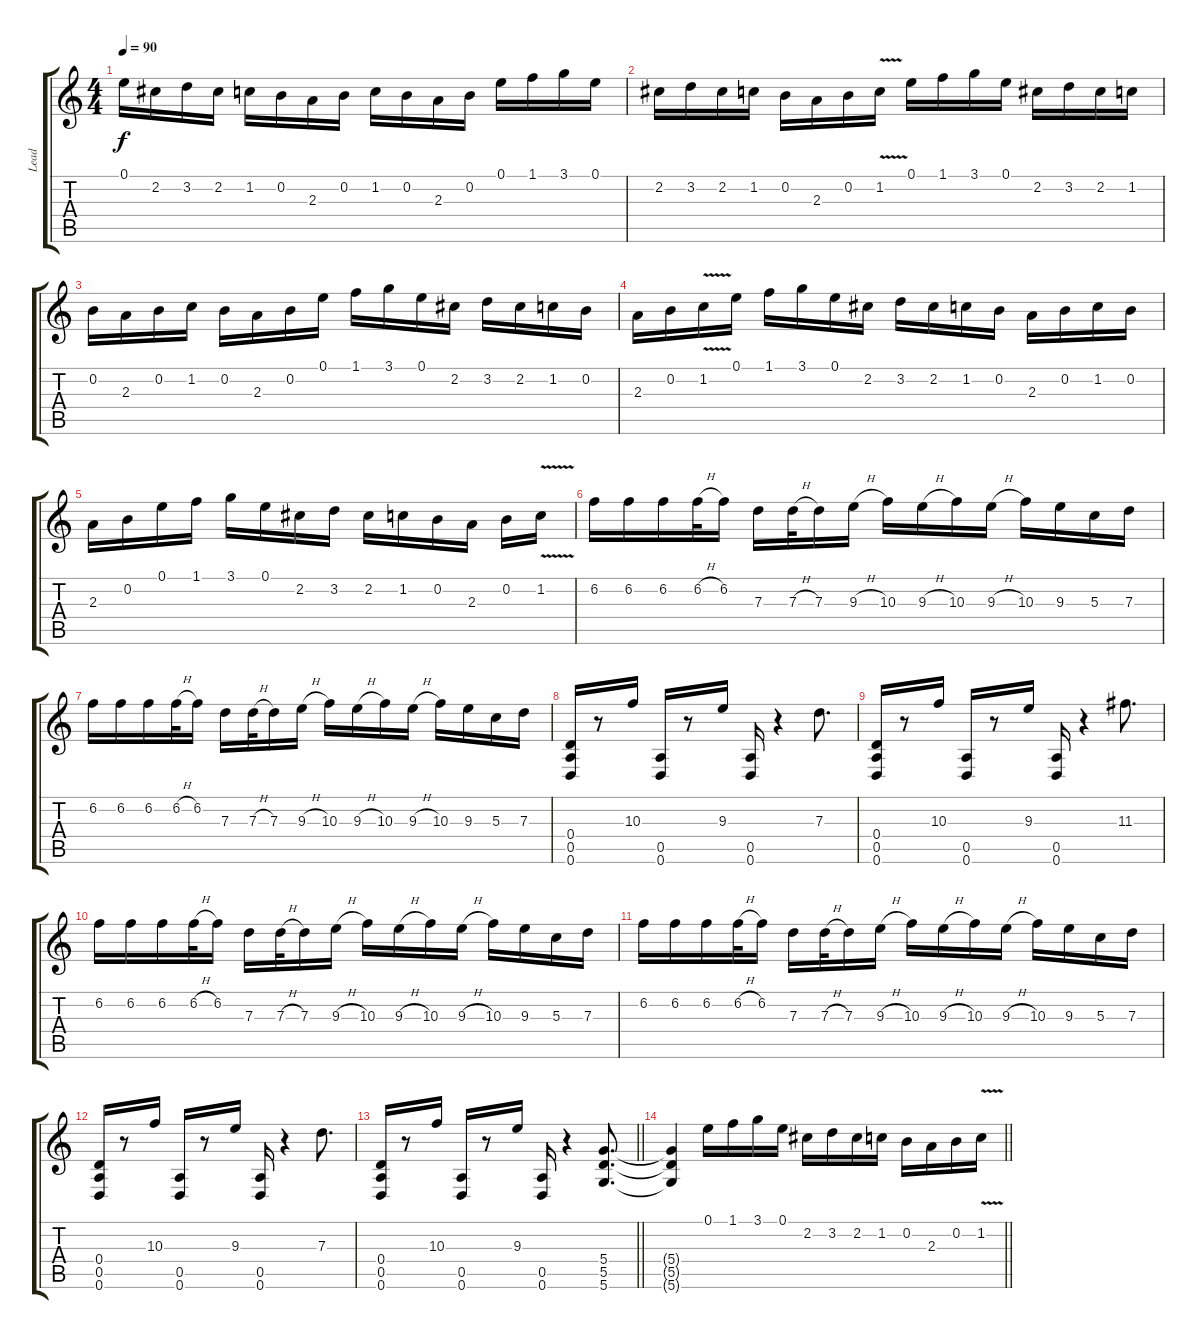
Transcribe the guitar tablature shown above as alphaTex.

\track ("Lead" "Lead") {instrument overdrivenguitar}
\staff {score tabs}
\tuning (E4 B3 G3 D3 A2 D2) {hide}
\ts (4 4)
\tempo 90
\clef g2
\ks c
0.1.16{dy f} 2.2.16 3.2.16 2.2.16 1.2.16 0.2.16 2.3.16 0.2.16 1.2.16 0.2.16 2.3.16 0.2.16 0.1.16 1.1.16 3.1.16 0.1.16 |
2.2.16 3.2.16 2.2.16 1.2.16 0.2.16 2.3.16 0.2.16 1.2{v}.16 0.1.16 1.1.16 3.1.16 0.1.16 2.2.16 3.2.16 2.2.16 1.2.16 |
0.2.16 2.3.16 0.2.16 1.2.16 0.2.16 2.3.16 0.2.16 0.1.16 1.1.16 3.1.16 0.1.16 2.2.16 3.2.16 2.2.16 1.2.16 0.2.16 |
2.3.16 0.2.16 1.2{v}.16 0.1.16 1.1.16 3.1.16 0.1.16 2.2.16 3.2.16 2.2.16 1.2.16 0.2.16 2.3.16 0.2.16 1.2.16 0.2.16 |
2.3.16 0.2.16 0.1.16 1.1.16 3.1.16 0.1.16 2.2.16 3.2.16 2.2.16 1.2.16 0.2.16 2.3.16 0.2.16 1.2{v}.16 |
6.2.16 6.2.16 6.2.16 6.2{h}.32 6.2.16 7.3.16 7.3{h}.32 7.3.16 9.3{h}.16 10.3.16 9.3{h}.16 10.3.16 9.3{h}.16 10.3.16 9.3.16 5.3.16 7.3.16 |
6.2.16 6.2.16 6.2.16 6.2{h}.32 6.2.16 7.3.16 7.3{h}.32 7.3.16 9.3{h}.16 10.3.16 9.3{h}.16 10.3.16 9.3{h}.16 10.3.16 9.3.16 5.3.16 7.3.16 |
(0.4 0.5 0.6).16 r.8 10.3.16 (0.5 0.6).16 r.8 9.3.16 (0.5 0.6).16 r.4 7.3.8{d} |
(0.4 0.5 0.6).16 r.8 10.3.16 (0.5 0.6).16 r.8 9.3.16 (0.5 0.6).16 r.4 11.3.8{d} |
6.2.16 6.2.16 6.2.16 6.2{h}.32 6.2.16 7.3.16 7.3{h}.32 7.3.16 9.3{h}.16 10.3.16 9.3{h}.16 10.3.16 9.3{h}.16 10.3.16 9.3.16 5.3.16 7.3.16 |
6.2.16 6.2.16 6.2.16 6.2{h}.32 6.2.16 7.3.16 7.3{h}.32 7.3.16 9.3{h}.16 10.3.16 9.3{h}.16 10.3.16 9.3{h}.16 10.3.16 9.3.16 5.3.16 7.3.16 |
(0.4 0.5 0.6).16 r.8 10.3.16 (0.5 0.6).16 r.8 9.3.16 (0.5 0.6).16 r.4 7.3.8{d} |
\barLineRight lightlight
(0.4 0.5 0.6).16 r.8 10.3.16 (0.5 0.6).16 r.8 9.3.16 (0.5 0.6).16 r.4 (5.4 5.5 5.6).8{d} |
\barLineRight lightlight
(5.4{t} 5.5{t} 5.6{t}).4 0.1.16 1.1.16 3.1.16 0.1.16 2.2.16 3.2.16 2.2.16 1.2.16 0.2.16 2.3.16 0.2.16 1.2{v}.16
